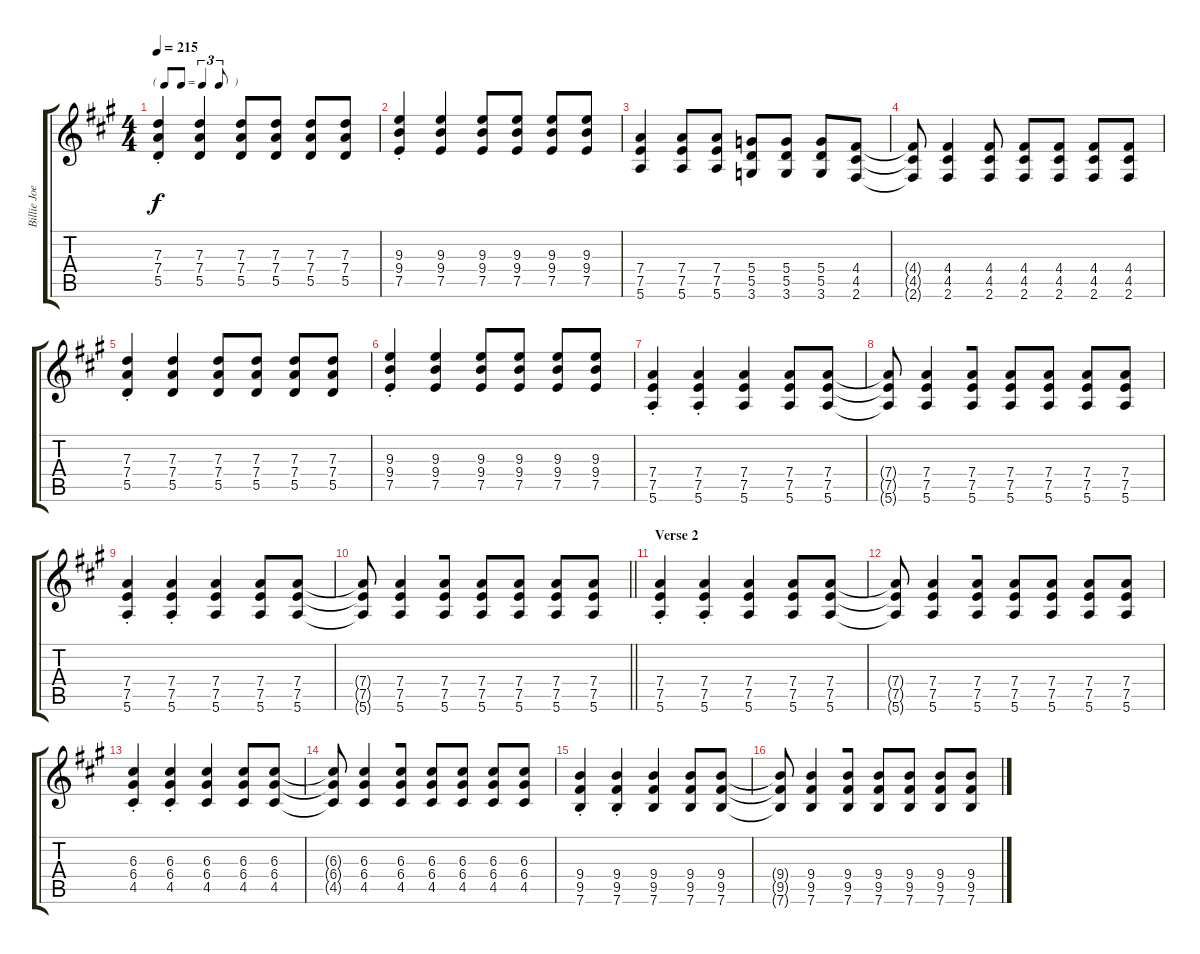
\track ("Billie Joe (Rhthym Guitar)" "Billie Joe") {instrument distortionguitar}
\staff {score tabs}
\tuning (E4 B3 G3 D3 A2 E2) {hide}
\ts (4 4)
\tf triplet8th
\tempo 215
\clef g2
\ks a
(7.3{st} 7.4{st} 5.5{st}).4{dy f} (7.3 7.4 5.5).4 (7.3 7.4 5.5).8 (7.3 7.4 5.5).8 (7.3 7.4 5.5).8 (7.3 7.4 5.5).8 |
(9.3{st} 9.4{st} 7.5{st}).4 (9.3 9.4 7.5).4 (9.3 9.4 7.5).8 (9.3 9.4 7.5).8 (9.3 9.4 7.5).8 (9.3 9.4 7.5).8 |
(7.4 7.5 5.6).4 (7.4 7.5 5.6).8 (7.4 7.5 5.6).8 (5.4 5.5 3.6).8 (5.4 5.5 3.6).8 (5.4 5.5 3.6).8 (4.4 4.5 2.6).8 |
(4.4{t} 4.5{t} 2.6{t}).8 (4.4 4.5 2.6).4 (4.4 4.5 2.6).8 (4.4 4.5 2.6).8 (4.4 4.5 2.6).8 (4.4 4.5 2.6).8 (4.4 4.5 2.6).8 |
(7.3{st} 7.4{st} 5.5{st}).4 (7.3 7.4 5.5).4 (7.3 7.4 5.5).8 (7.3 7.4 5.5).8 (7.3 7.4 5.5).8 (7.3 7.4 5.5).8 |
(9.3{st} 9.4{st} 7.5{st}).4 (9.3 9.4 7.5).4 (9.3 9.4 7.5).8 (9.3 9.4 7.5).8 (9.3 9.4 7.5).8 (9.3 9.4 7.5).8 |
(7.4{st} 7.5{st} 5.6{st}).4 (7.4{st} 7.5{st} 5.6{st}).4 (7.4 7.5 5.6).4 (7.4 7.5 5.6).8 (7.4 7.5 5.6).8 |
(7.4{t} 7.5{t} 5.6{t}).8 (7.4 7.5 5.6).4{beam merge} (7.4 7.5 5.6).8 (7.4 7.5 5.6).8 (7.4 7.5 5.6).8 (7.4 7.5 5.6).8 (7.4 7.5 5.6).8 |
(7.4{st} 7.5{st} 5.6{st}).4 (7.4{st} 7.5{st} 5.6{st}).4 (7.4 7.5 5.6).4 (7.4 7.5 5.6).8 (7.4 7.5 5.6).8 |
\barLineRight lightlight
(7.4{t} 7.5{t} 5.6{t}).8 (7.4 7.5 5.6).4{beam merge} (7.4 7.5 5.6).8 (7.4 7.5 5.6).8 (7.4 7.5 5.6).8 (7.4 7.5 5.6).8 (7.4 7.5 5.6).8 |
\section ("" "Verse 2")
(7.4{st} 7.5{st} 5.6{st}).4 (7.4{st} 7.5{st} 5.6{st}).4 (7.4 7.5 5.6).4 (7.4 7.5 5.6).8 (7.4 7.5 5.6).8 |
(7.4{t} 7.5{t} 5.6{t}).8 (7.4 7.5 5.6).4{beam merge} (7.4 7.5 5.6).8 (7.4 7.5 5.6).8 (7.4 7.5 5.6).8 (7.4 7.5 5.6).8 (7.4 7.5 5.6).8 |
(6.3{st} 6.4{st} 4.5{st}).4 (6.3{st} 6.4{st} 4.5{st}).4 (6.3 6.4 4.5).4 (6.3 6.4 4.5).8 (6.3 6.4 4.5).8 |
(6.3{t} 6.4{t} 4.5{t}).8 (6.3 6.4 4.5).4{beam merge} (6.3 6.4 4.5).8 (6.3 6.4 4.5).8 (6.3 6.4 4.5).8 (6.3 6.4 4.5).8 (6.3 6.4 4.5).8 |
(9.4{st} 9.5{st} 7.6{st}).4 (9.4{st} 9.5{st} 7.6{st}).4 (9.4 9.5 7.6).4 (9.4 9.5 7.6).8 (9.4 9.5 7.6).8 |
(9.4{t} 9.5{t} 7.6{t}).8 (9.4 9.5 7.6).4{beam merge} (9.4 9.5 7.6).8 (9.4 9.5 7.6).8 (9.4 9.5 7.6).8 (9.4 9.5 7.6).8 (9.4 9.5 7.6).8
